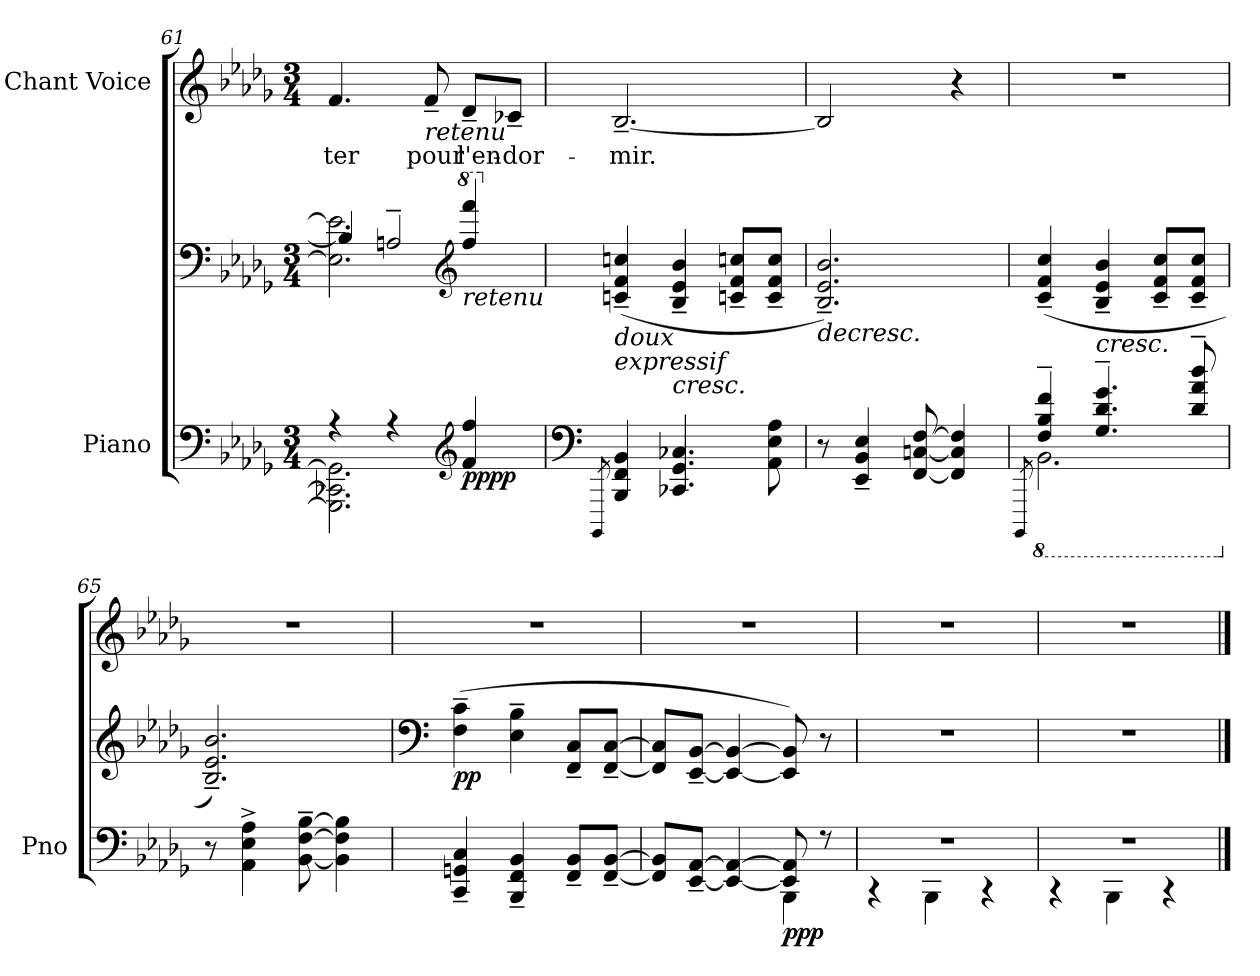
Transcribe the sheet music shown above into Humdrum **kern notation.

**kern	**kern	**dynam	**kern	**text
*part2	*part2	*part2	*part1	*part1
*staff3	*staff2	*staff2/3	*staff1	*staff1
*I"Piano	*	*	*I"Chant Voice	*
*I'Pno	*	*	*	*
!!LO:LB:g=z
*clefF4	*clefF4	*	*clefG2	*
*k[b-e-a-d-g-]	*k[b-e-a-d-g-]	*	*k[b-e-a-d-g-]	*
*M3/4	*M3/4	*	*M3/4	*
=61	=61	=61	=61	=61
*^	*^	*	*	*
*	*	*	*^	*	*	*
!	!	!	!	!	!	!	!LO:LY:b
4r	2.GGG-\] 2.CC-X\] 2.GG-\]	4ryy	2.E-\] 2.e-\]	4B-/]	.	4.f/	-ter
4r	.	4ryy	.	2An~/	.	.	.
!	!	!	!	!	!	!LO:TX:b:i:t=retenu	!
!	!	!	!	!	!	!	!LO:LY:b
.	.	.	.	.	.	8f~>/	pour
*clefG2	*	*clefG2	*	*	*	*	*
*	*	*8va	*	*	*	*	*
!	!	!LO:TX:b:i:t=retenu	!	!	!	!	!
!	!	!	!	!	!LO:DY:b=2	!	!LO:LY:b
!	!	!	!	!	!LO:DY:n=1:b	!	!
4f/ 4ff/	.	4fff/ 4ffff/	.	.	pp pp	8d-~>/L	l'en-
!	!	!	!	!	!	!	!LO:LY:b
.	.	.	.	.	.	8c-X~>/J	-dor-
*v	*v	*	*	*	*	*	*
*	*v	*v	*v	*	*	*
=62	=62	=62	=62	=62
*clefF4	*	*	*	*
8qBBBB-/	.	.	.	.
*	*X8va	*	*	*
!	!LO:TX:b:i:t=doux	!	!	!
!	!LO:TX:b:i:t=expressif	!	!	!
!	!	!	!	!LO:LY:b
4BBB-/ 4FF/ 4BB-/	(>4cn/~> 4f/~> 4ccn/~>	.	[2.B-~>/	-mir.
!	!	!LO:HP:b	!	!
4.CC-X/ 4.GG-/ 4.C-X/	4B-/~> 4e-/~> 4b-/~>	<	.	.
.	8cn/~> 8f/~> 8ccn/~>L	.	.	.
8AA-\ 8E-\ 8A-\	8c/~> 8f/~> 8cc/~>J	.	.	.
=63	=63	=63	=63	=63
!	!	!LO:HP:b	!	!
8r	2.B-/~> 2.e-/~> 2.b-/~>)	>	2B-/]	.
4EE-/~ 4BB-/~ 4E-/~	.	.	.	.
[8FF/ [8Cn/ [8F/	.	.	.	.
4FF/] 4C/] 4F/]	.	.	4r	.
.	.	[	.	.
=64	=64	=64	=64	=64
*^	*	*	*	*
.	8qBBBB-/	.	.	.	.
*v	*v	*	*	*	*
*8ba	*	*	*	*
*^	*	*	*	*
4FF/~ 4BB-/~ 4F/~	2.BBB-\	(>4c/~> 4f/~> 4cc/~>	.	2.r	.
!	!	!	!LO:HP:b	!	!
4.GG-/~ 4.D-/~ 4.G-/~	.	4B-/~> 4e-/~> 4b-/~>	<	.	.
.	.	8c/~> 8f/~> 8cc/~>L	.	.	.
8D-/~ 8A-/~ 8d-/~	.	8c/~> 8f/~> 8cc/~>J	]	.	.
*v	*v	*	*	*	*
!!LO:LB:g=z
=65	=65	=65	=65	=65
*X8ba	*	*	*	*
8r	2.B-/~> 2.e-/~> 2.b-/~>)	.	2.r	.
4AA-\^ 4E-\^ 4A-\^	.	.	.	.
[8BB-\~ [8F\~ [8B-\~	.	.	.	.
4BB-\] 4F\] 4B-\]	.	.	.	.
=66	=66	=66	=66	=66
*	*clefF4	*	*	*
!	!	!LO:DY:b	!	!
4CC/~> 4GGn/~> 4C/~>	(4F\~ 4c\~	pp	2.r	.
4BBB-/~> 4FF/~> 4BB-/~>	4E-\~ 4B-\~	.	.	.
*8ba	*	*	*	*
8FFF/~> 8BBB-/~>L	8FF/~> 8C/~>L	.	.	.
[<8FFF/~> [8BBB-/~>J	[8FF/~> [8C/~>J	.	.	.
.	.	[	.	.
=67	=67	=67	=67	=67
*^	*	*	*	*
8FFF/] 8BBB-/]L	2ryy	8FF/] 8C/]L	.	2.r	.
[>8EEE-/~ [8AAA-/~J	.	[8EE-/~> [8BB-/~>J	.	.	.
4EEE-/_ 4AAA-/_	.	4EE-/_ 4BB-/_	.	.	.
!	!	!	!LO:DY:b=2	!	!
8EEE-/] 8AAA-/]	4BBBB-\	8EE-/] 8BB-/])	ppp	.	.
8r	.	8r	.	.	.
=68	=68	=68	=68	=68	=68
2.r	4r	2.r	.	2.r	.
.	4BBBB-\	.	.	.	.
.	4r	.	.	.	.
=69	=69	=69	=69	=69	=69
2.r	4r	2.r	.	2.r	.
.	4BBBB-\	.	.	.	.
*X8ba	*	*	*	*	*
.	4r	.	.	.	.
*v	*v	*	*	*	*
==	==	==	==	==
*-	*-	*-	*-	*-
